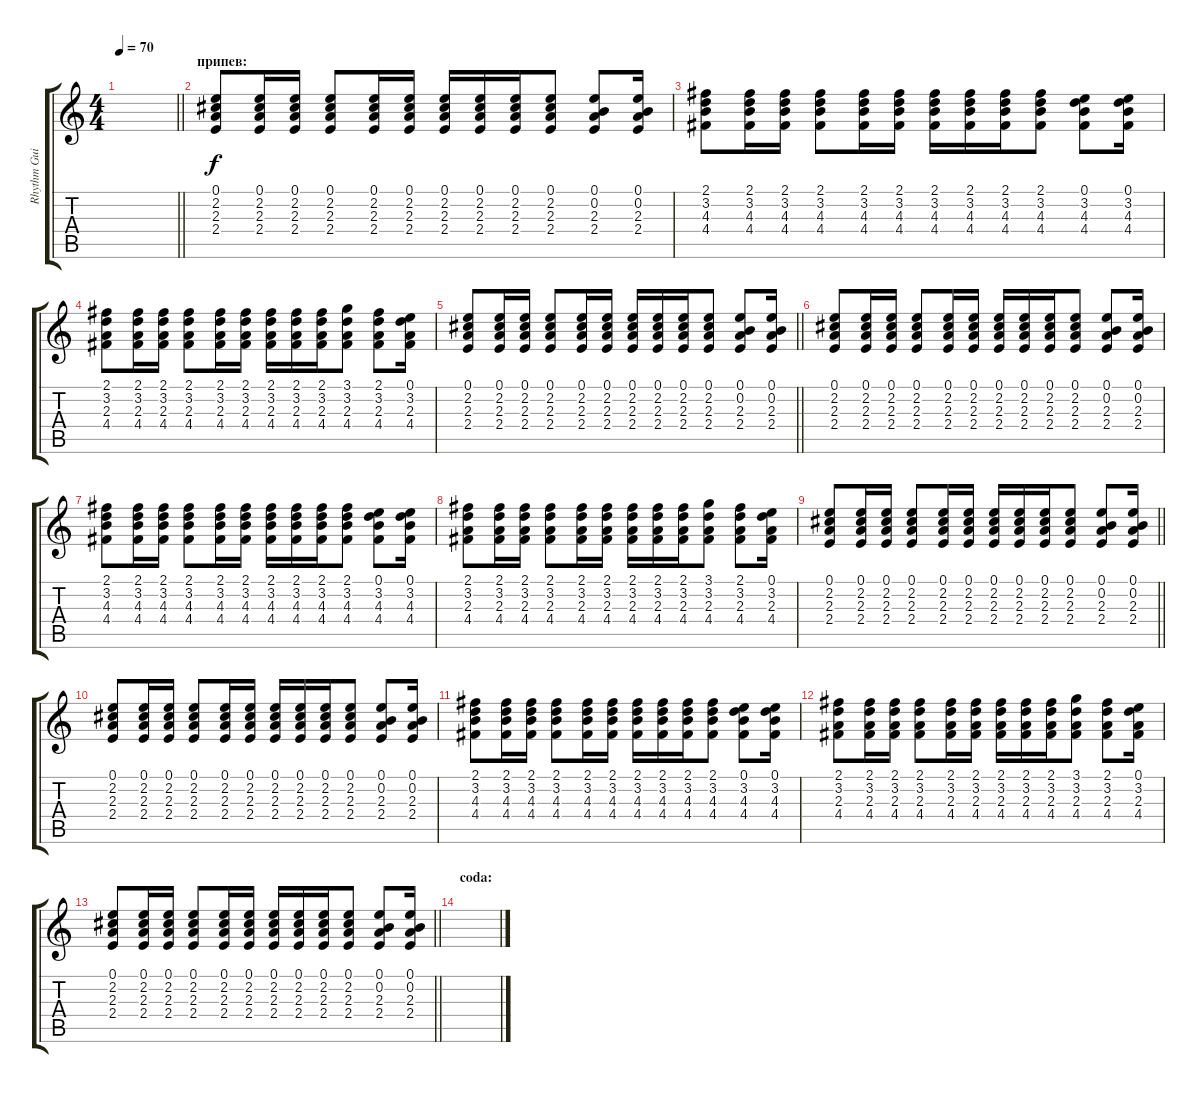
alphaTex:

\track ("Rhythm Guitar" "Rhythm Gui") {instrument overdrivenguitar}
\staff {score tabs}
\tuning (E4 B3 G3 D3 A2 E2) {hide}
\ts (4 4)
\tempo 70
\clef g2
\barLineRight lightlight
\ks c
|
\section ("" "припев:")
(0.1 2.2 2.3 2.4).8 (0.1 2.2 2.3 2.4).16 (0.1 2.2 2.3 2.4).16 (0.1 2.2 2.3 2.4).8 (0.1 2.2 2.3 2.4).16 (0.1 2.2 2.3 2.4).16 (0.1 2.2 2.3 2.4).16 (0.1 2.2 2.3 2.4).16 (0.1 2.2 2.3 2.4).16 (0.1 2.2 2.3 2.4).8 (0.1 0.2 2.3 2.4).8 (0.1 0.2 2.3 2.4).16 |
(2.1 3.2 4.3 4.4).8 (2.1 3.2 4.3 4.4).16 (2.1 3.2 4.3 4.4).16 (2.1 3.2 4.3 4.4).8 (2.1 3.2 4.3 4.4).16 (2.1 3.2 4.3 4.4).16 (2.1 3.2 4.3 4.4).16 (2.1 3.2 4.3 4.4).16 (2.1 3.2 4.3 4.4).16 (2.1 3.2 4.3 4.4).8 (0.1 3.2 4.3 4.4).8 (0.1 3.2 4.3 4.4).16 |
(2.1 3.2 2.3 4.4).8 (2.1 3.2 2.3 4.4).16 (2.1 3.2 2.3 4.4).16 (2.1 3.2 2.3 4.4).8 (2.1 3.2 2.3 4.4).16 (2.1 3.2 2.3 4.4).16 (2.1 3.2 2.3 4.4).16 (2.1 3.2 2.3 4.4).16 (2.1 3.2 2.3 4.4).16 (3.1 3.2 2.3 4.4).8 (2.1 3.2 2.3 4.4).8 (0.1 3.2 2.3 4.4).16 |
\barLineRight lightlight
(0.1 2.2 2.3 2.4).8 (0.1 2.2 2.3 2.4).16 (0.1 2.2 2.3 2.4).16 (0.1 2.2 2.3 2.4).8 (0.1 2.2 2.3 2.4).16 (0.1 2.2 2.3 2.4).16 (0.1 2.2 2.3 2.4).16 (0.1 2.2 2.3 2.4).16 (0.1 2.2 2.3 2.4).16 (0.1 2.2 2.3 2.4).8 (0.1 0.2 2.3 2.4).8 (0.1 0.2 2.3 2.4).16 |
(0.1 2.2 2.3 2.4).8 (0.1 2.2 2.3 2.4).16 (0.1 2.2 2.3 2.4).16 (0.1 2.2 2.3 2.4).8 (0.1 2.2 2.3 2.4).16 (0.1 2.2 2.3 2.4).16 (0.1 2.2 2.3 2.4).16 (0.1 2.2 2.3 2.4).16 (0.1 2.2 2.3 2.4).16 (0.1 2.2 2.3 2.4).8 (0.1 0.2 2.3 2.4).8 (0.1 0.2 2.3 2.4).16 |
(2.1 3.2 4.3 4.4).8 (2.1 3.2 4.3 4.4).16 (2.1 3.2 4.3 4.4).16 (2.1 3.2 4.3 4.4).8 (2.1 3.2 4.3 4.4).16 (2.1 3.2 4.3 4.4).16 (2.1 3.2 4.3 4.4).16 (2.1 3.2 4.3 4.4).16 (2.1 3.2 4.3 4.4).16 (2.1 3.2 4.3 4.4).8 (0.1 3.2 4.3 4.4).8 (0.1 3.2 4.3 4.4).16 |
(2.1 3.2 2.3 4.4).8 (2.1 3.2 2.3 4.4).16 (2.1 3.2 2.3 4.4).16 (2.1 3.2 2.3 4.4).8 (2.1 3.2 2.3 4.4).16 (2.1 3.2 2.3 4.4).16 (2.1 3.2 2.3 4.4).16 (2.1 3.2 2.3 4.4).16 (2.1 3.2 2.3 4.4).16 (3.1 3.2 2.3 4.4).8 (2.1 3.2 2.3 4.4).8 (0.1 3.2 2.3 4.4).16 |
\barLineRight lightlight
(0.1 2.2 2.3 2.4).8 (0.1 2.2 2.3 2.4).16 (0.1 2.2 2.3 2.4).16 (0.1 2.2 2.3 2.4).8 (0.1 2.2 2.3 2.4).16 (0.1 2.2 2.3 2.4).16 (0.1 2.2 2.3 2.4).16 (0.1 2.2 2.3 2.4).16 (0.1 2.2 2.3 2.4).16 (0.1 2.2 2.3 2.4).8 (0.1 0.2 2.3 2.4).8 (0.1 0.2 2.3 2.4).16 |
(0.1 2.2 2.3 2.4).8 (0.1 2.2 2.3 2.4).16 (0.1 2.2 2.3 2.4).16 (0.1 2.2 2.3 2.4).8 (0.1 2.2 2.3 2.4).16 (0.1 2.2 2.3 2.4).16 (0.1 2.2 2.3 2.4).16 (0.1 2.2 2.3 2.4).16 (0.1 2.2 2.3 2.4).16 (0.1 2.2 2.3 2.4).8 (0.1 0.2 2.3 2.4).8 (0.1 0.2 2.3 2.4).16 |
(2.1 3.2 4.3 4.4).8 (2.1 3.2 4.3 4.4).16 (2.1 3.2 4.3 4.4).16 (2.1 3.2 4.3 4.4).8 (2.1 3.2 4.3 4.4).16 (2.1 3.2 4.3 4.4).16 (2.1 3.2 4.3 4.4).16 (2.1 3.2 4.3 4.4).16 (2.1 3.2 4.3 4.4).16 (2.1 3.2 4.3 4.4).8 (0.1 3.2 4.3 4.4).8 (0.1 3.2 4.3 4.4).16 |
(2.1 3.2 2.3 4.4).8 (2.1 3.2 2.3 4.4).16 (2.1 3.2 2.3 4.4).16 (2.1 3.2 2.3 4.4).8 (2.1 3.2 2.3 4.4).16 (2.1 3.2 2.3 4.4).16 (2.1 3.2 2.3 4.4).16 (2.1 3.2 2.3 4.4).16 (2.1 3.2 2.3 4.4).16 (3.1 3.2 2.3 4.4).8 (2.1 3.2 2.3 4.4).8 (0.1 3.2 2.3 4.4).16 |
\barLineRight lightlight
(0.1 2.2 2.3 2.4).8 (0.1 2.2 2.3 2.4).16 (0.1 2.2 2.3 2.4).16 (0.1 2.2 2.3 2.4).8 (0.1 2.2 2.3 2.4).16 (0.1 2.2 2.3 2.4).16 (0.1 2.2 2.3 2.4).16 (0.1 2.2 2.3 2.4).16 (0.1 2.2 2.3 2.4).16 (0.1 2.2 2.3 2.4).8 (0.1 0.2 2.3 2.4).8 (0.1 0.2 2.3 2.4).16 |
\section ("" "coda:")
